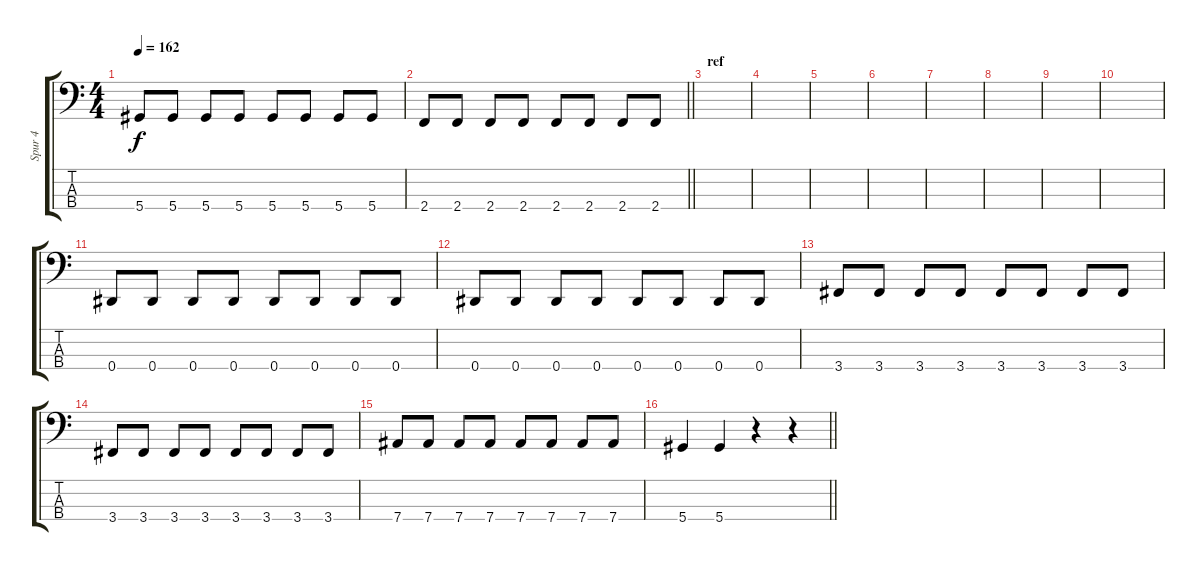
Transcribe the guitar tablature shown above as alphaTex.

\track ("Spur 4" "Spur 4") {instrument electricbasspick}
\staff {score tabs}
\tuning (Gb2 Db2 Ab1 Eb1) {hide}
\ts (4 4)
\tempo 162
\clef f4
\ks c
5.4.8{dy f} 5.4.8 5.4.8 5.4.8 5.4.8 5.4.8 5.4.8 5.4.8 |
\barLineRight lightlight
2.4.8 2.4.8 2.4.8 2.4.8 2.4.8 2.4.8 2.4.8 2.4.8 |
\section ("" "ref")
|
|
|
|
|
|
|
|
0.4.8 0.4.8 0.4.8 0.4.8 0.4.8 0.4.8 0.4.8 0.4.8 |
0.4.8 0.4.8 0.4.8 0.4.8 0.4.8 0.4.8 0.4.8 0.4.8 |
3.4.8 3.4.8 3.4.8 3.4.8 3.4.8 3.4.8 3.4.8 3.4.8 |
3.4.8 3.4.8 3.4.8 3.4.8 3.4.8 3.4.8 3.4.8 3.4.8 |
7.4.8 7.4.8 7.4.8 7.4.8 7.4.8 7.4.8 7.4.8 7.4.8 |
\barLineRight lightlight
5.4.4 5.4.4 r.4 r.4
